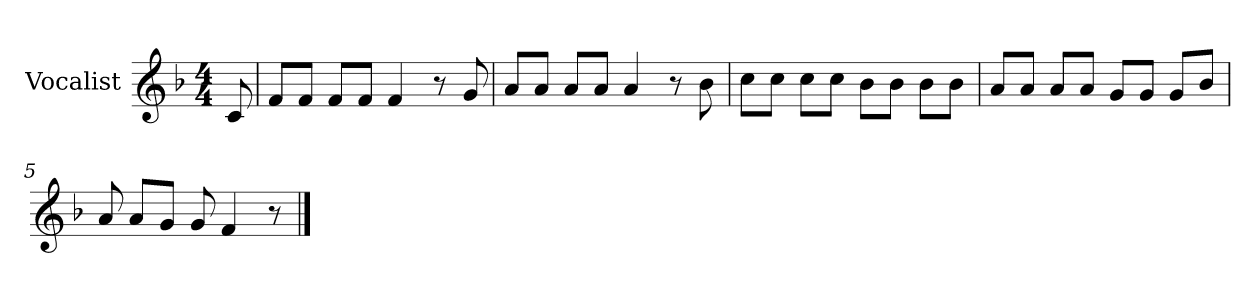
**kern
*part1
*staff1
*I"Vocalist
*k[b-]
*F:
*M4/4
=
8c
=1
8fL
8fJ
8fL
8fJ
4f
8r
8g
=2
8aL
8aJ
8aL
8aJ
4a
8r
8b-
=3
8ccL
8ccJ
8ccL
8ccJ
8b-L
8b-J
8b-L
8b-J
=4
8aL
8aJ
8aL
8aJ
8gL
8gJ
8gL
8b-J
=5
8a
8aL
8gJ
8g
4f
8r
==
*-
